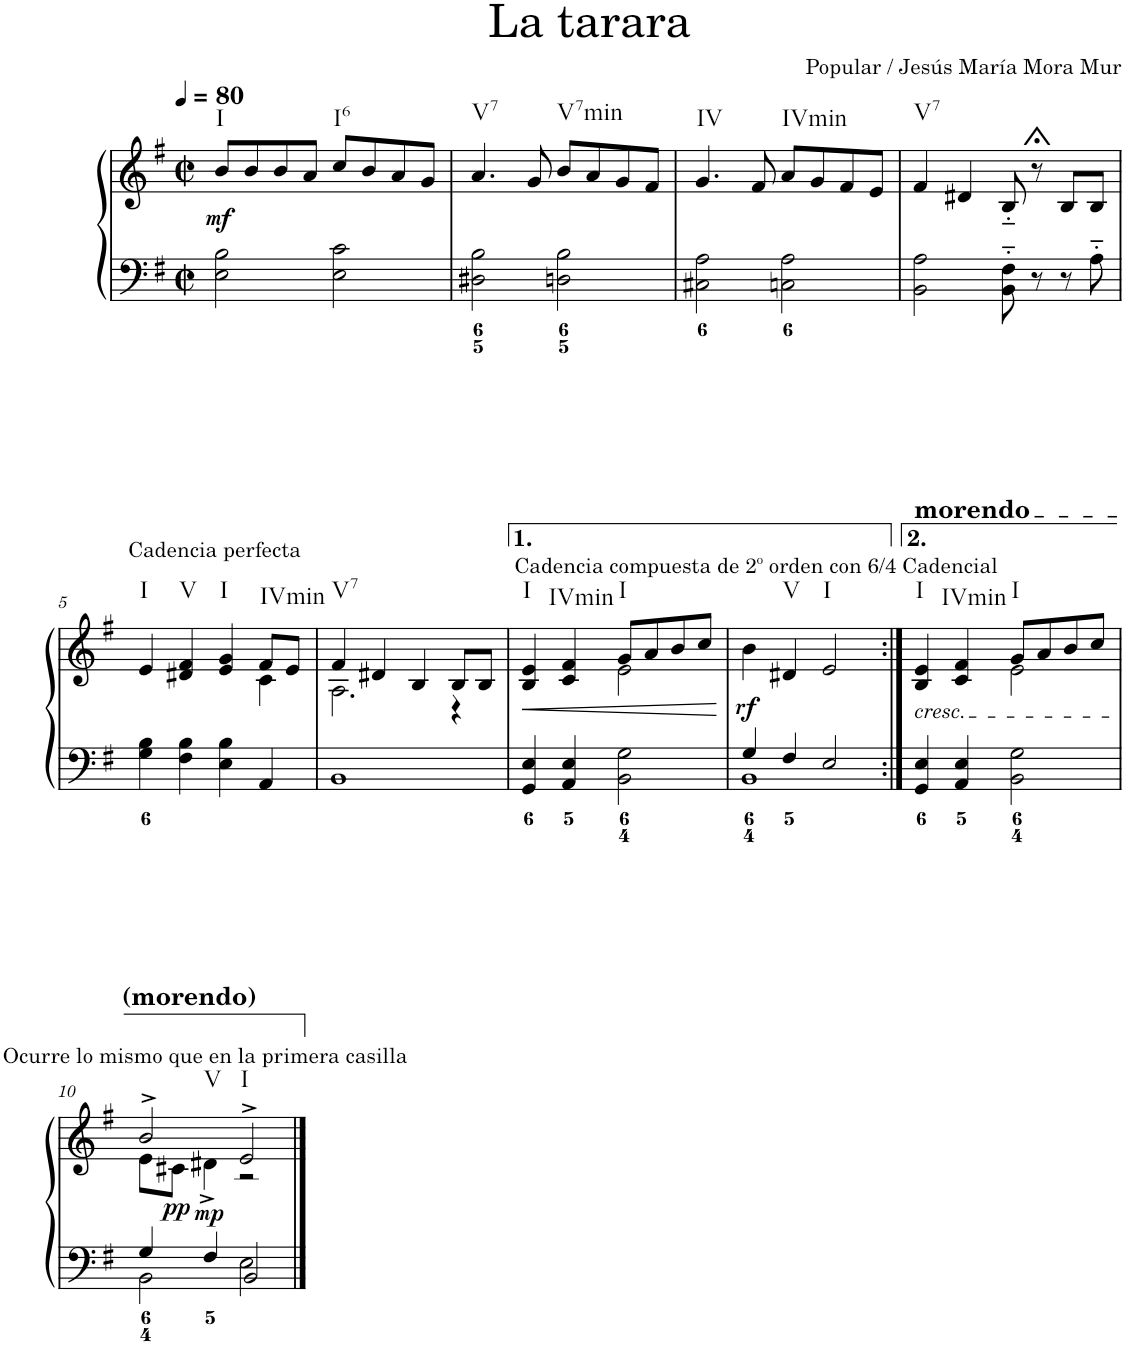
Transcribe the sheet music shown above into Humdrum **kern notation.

**kern	**kern	**dynam
*part1	*part1	*part1
*staff2	*staff1	*staff1/2
*I"Piano	*	*
*I'Pno.	*	*
*clefF4	*clefG2	*
*k[f#]	*k[f#]	*
*M2/2	*M2/2	*
*met(c|)	*met(c|)	*
*MM80	*MM80	*
=1	=1	=1
!	!LO:TX:b:t=I	!
!	!	!LO:DY:b
2E\ 2B\	8b/L	mf
.	8b/	.
.	8b/	.
.	8a/J	.
!	!LO:TX:b:t=I6	!
2E\ 2c\	8cc/L	.
.	8b/	.
.	8a/	.
.	8g/J	.
=2	=2	=2
!	!LO:TX:b:t=V7	!
2D#X\ 2B\	4.a/	.
.	8g/	.
!	!LO:TX:b:t=V7min	!
2Dn\ 2B\	8b/L	.
.	8a/	.
.	8g/	.
.	8f#/J	.
=3	=3	=3
!	!LO:TX:b:t=IV	!
2C#X\ 2A\	4.g/	.
.	8f#/	.
!	!LO:TX:b:t=IVmin	!
2Cn\ 2A\	8a/L	.
.	8g/	.
.	8f#/	.
.	8e/J	.
=4	=4	=4
!	!LO:TX:b:t=V7	!
2BB\ 2A\	4f#/	.
.	4d#X/	.
8BB\ 8F#\	8B/	.
8r	8r;<	.
8r	8B/L	.
8A'~\	8B/J	.
!!LO:LB:g=z
=5	=5	=5
*	*^	*
!	!LO:TX:b:t=I	!	!
4G\ 4B\	4e/	2.ryy	.
!	!LO:TX:a:t=Cadencia perfecta	!	!
!	!LO:TX:b:t=V	!	!
4F#\ 4B\	4d#X/ 4f#/	.	.
!	!LO:TX:b:t=I	!	!
4E\ 4B\	4e/ 4g/	.	.
!	!LO:TX:b:t=IVmin	!	!
4AA/	8f#/L	4c\	.
.	8e/J	.	.
=6	=6	=6	=6
!	!LO:TX:b:t=V7	!	!
1BB	4f#/	2.A\	.
.	4d#X/	.	.
.	4B/	.	.
.	8B/L	4r	.
.	8B/J	.	.
=7	=7	=7	=7
!	!LO:TX:b:t=I	!	!
!	!	!	!LO:HP:b
4GG/ 4E/	4B/ 4e/	2ryy	<
!	!LO:TX:b:t=IVmin	!	!
4AA/ 4E/	4c/ 4f#/	.	.
!	!LO:TX:b:t=I	!	!
2BB\ 2G\	8g/L	2e\	.
.	8a/	.	.
.	8b/	.	.
.	8cc/J	.	.
*	*v	*v	*
.	.	[
=8	=8	=8
*^	*	*
!	!	!LO:TX:a:t=Cadencia compuesta de 2º orden con 6/4 Cadencial	!
!	!	!	!LO:DY:b
4G/	1BB	4b\	rf
!	!	!LO:TX:b:t=V	!
4F#/	.	4d#X/	.
!	!	!LO:TX:b:t=I	!
2E/	.	2e/	.
*v	*v	*	*
=9:|!	=9:|!	=9:|!
*	*^	*
!	!LO:TX:b:i:t=cresc.	!	!
!	!LO:TX:a:t=morendo	!	!
!	!LO:TX:b:t=I	!	!
4GG/ 4E/	4B/ 4e/	2ryy	.
!	!LO:TX:b:t=IVmin	!	!
4AA/ 4E/	4c/ 4f#/	.	.
!	!LO:TX:b:t=I	!	!
2BB\ 2G\	8g/L	2e\	.
.	8a/	.	.
.	8b/	.	.
.	8cc/J	.	.
!!LO:LB:g=z	!!
=10	=10	=10	=10
*^	*	*	*
!	!	!LO:TX:a:t=Ocurre lo mismo que en la primera casilla	!	!
!	!	!LO:TX:b:t=V	!	!
4G/	2BB\	2b^/	8e\L	.
!	!	!	!	!LO:DY:b
.	.	.	8c#X\J	pp
!	!	!	!	!LO:DY:b
4F#/	.	.	4d#X^\	mp
!	!	!LO:TX:b:t=I	!	!
2BB/	2E\	2e^/	2r	.
*v	*v	*	*	*
*	*v	*v	*
==	==	==
*-	*-	*-
